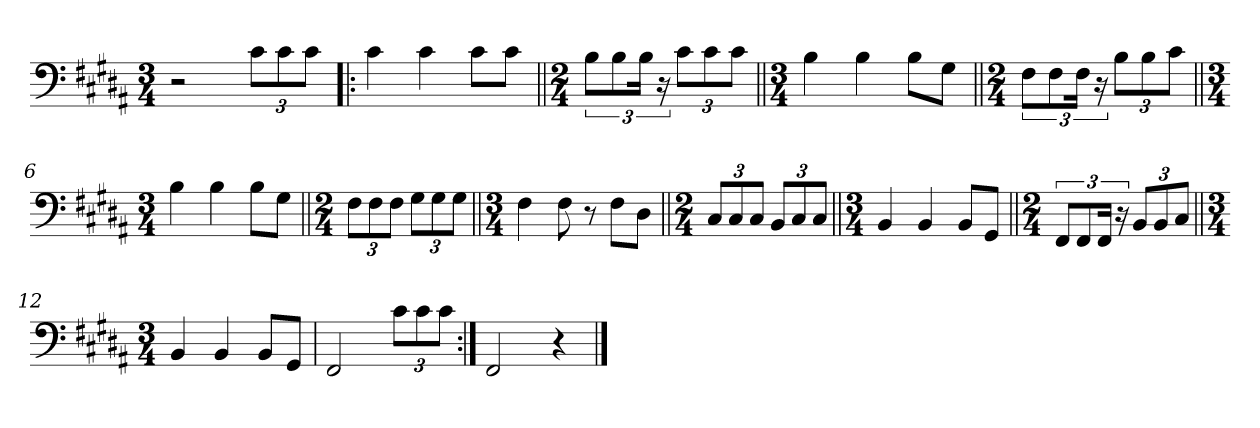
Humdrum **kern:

**kern
*part1
*staff1
*clefF4
*k[f#c#g#d#a#]
*M3/4
=1
2r
12c#\L
12c#\
12c#\J
=2!|:
4c#\
4c#\
8c#\L
8c#\J
=3||
*M2/4
12B\L
12B\
24B\Jk
24r
12c#\L
12c#\
12c#\J
=4||
*M3/4
4B\
4B\
8B\L
8G#\J
=5||
*M2/4
12F#\L
12F#\
24F#\Jk
24r
12B\L
12B\
12c#\J
=6||
*M3/4
4B\
4B\
8B\L
8G#\J
=7||
*M2/4
12F#\L
12F#\
12F#\J
12G#\L
12G#\
12G#\J
=8||
*M3/4
4F#\
8F#\
8r
8F#\L
8D#\J
=9||
*M2/4
12C#/L
12C#/
12C#/J
12BB/L
12C#/
12C#/J
=10||
*M3/4
4BB/
4BB/
8BB/L
8GG#/J
=11||
*M2/4
12FF#/L
12FF#/
24FF#/Jk
24r
12BB/L
12BB/
12C#/J
=12||
*M3/4
4BB/
4BB/
8BB/L
8GG#/J
=
2FF#/
12c#\L
12c#\
12c#\J
=14:|!
2FF#/
4r
==
*-
